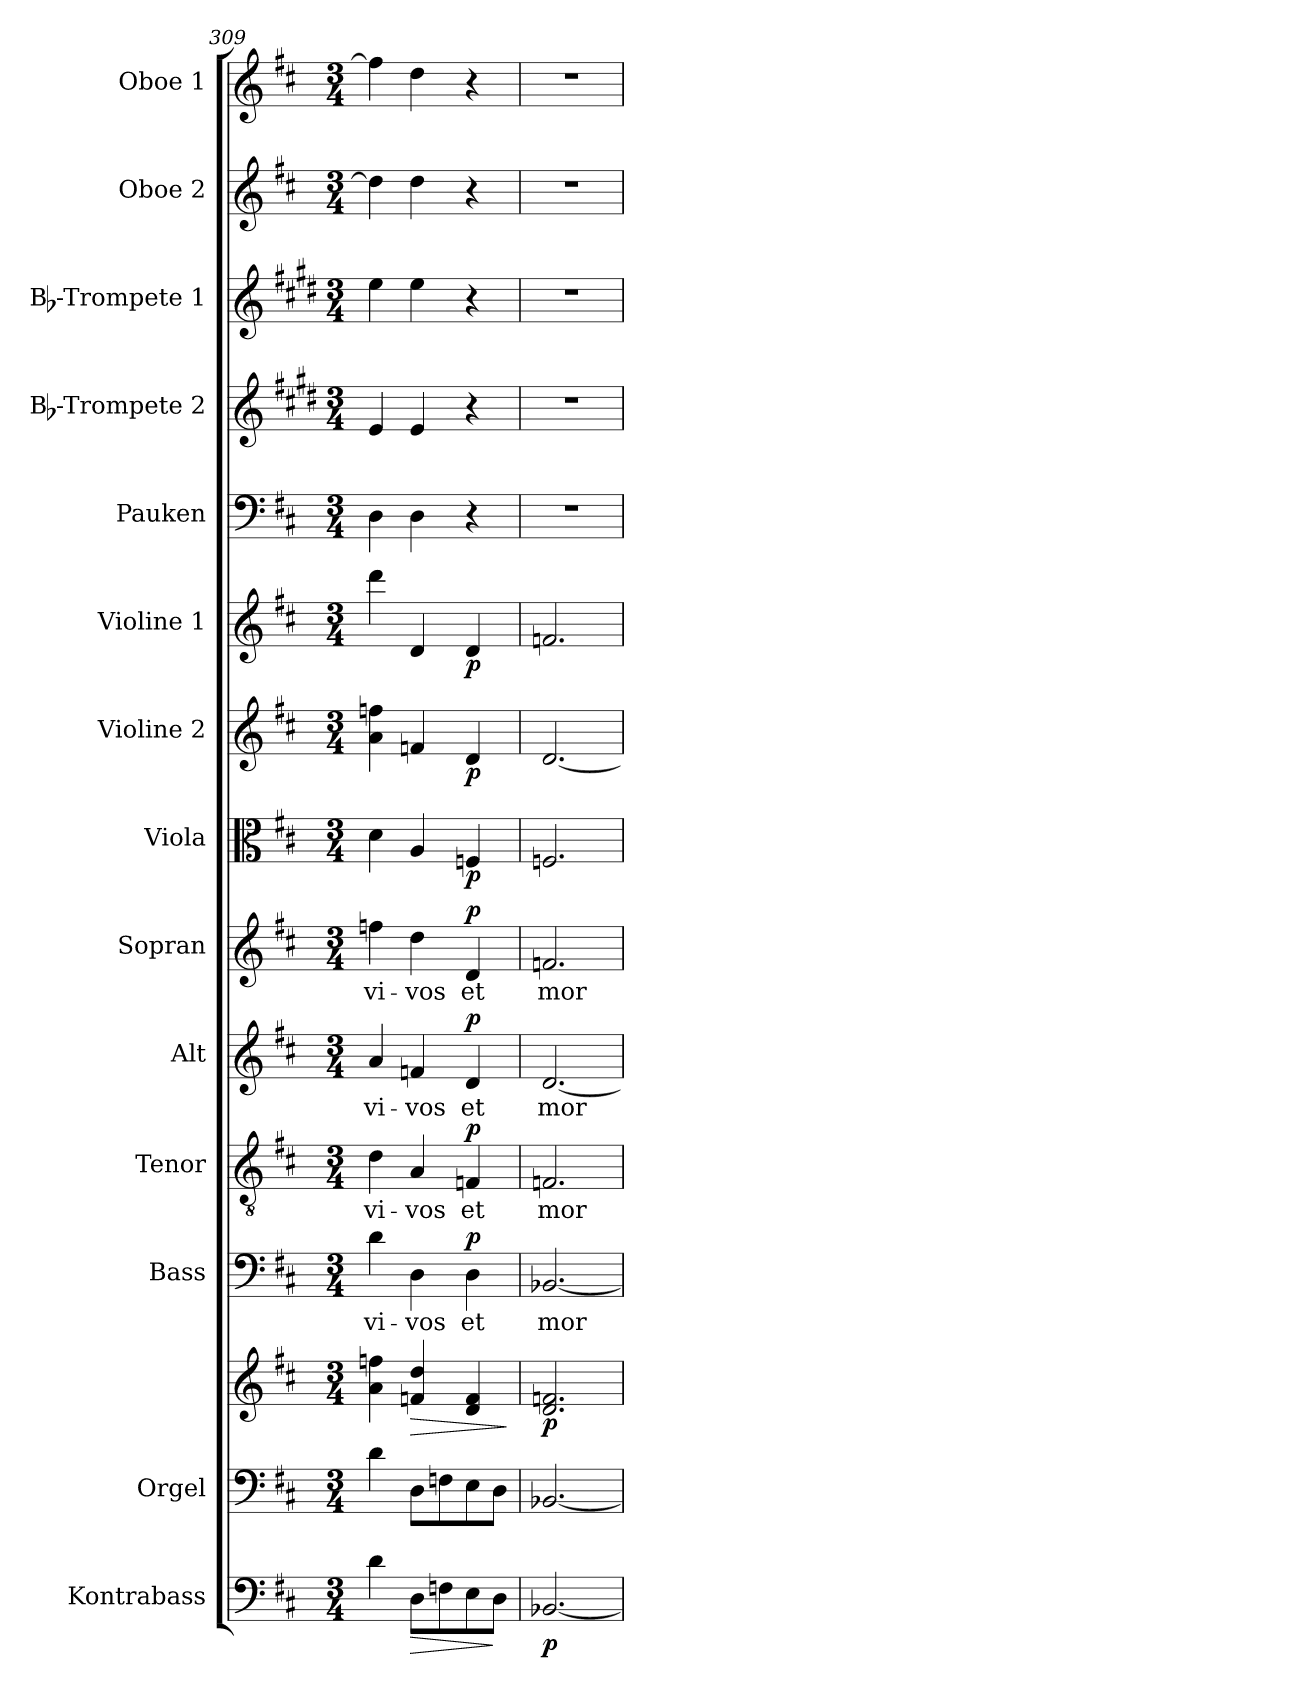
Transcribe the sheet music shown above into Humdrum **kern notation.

**kern	**dynam	**kern	**kern	**dynam	**kern	**text	**dynam	**kern	**text	**dynam	**kern	**text	**dynam	**kern	**text	**dynam	**kern	**dynam	**kern	**dynam	**kern	**dynam	**kern	**kern	**kern	**kern	**kern
*part14	*part14	*part13	*part13	*part13	*part12	*part12	*part12	*part11	*part11	*part11	*part10	*part10	*part10	*part9	*part9	*part9	*part8	*part8	*part7	*part7	*part6	*part6	*part5	*part4	*part3	*part2	*part1
*staff15	*staff15	*staff14	*staff13	*staff13/14	*staff12	*staff12	*staff12	*staff11	*staff11	*staff11	*staff10	*staff10	*staff10	*staff9	*staff9	*staff9	*staff8	*staff8	*staff7	*staff7	*staff6	*staff6	*staff5	*staff4	*staff3	*staff2	*staff1
*I"Kontrabass	*	*I"Orgel	*	*	*I"Bass	*	*	*I"Tenor	*	*	*I"Alt	*	*	*I"Sopran	*	*	*I"Viola	*	*I"Violine 2	*	*I"Violine 1	*	*I"Pauken	*I"Bb-Trompete 2	*I"Bb-Trompete 1	*I"Oboe 2	*I"Oboe 1
*I'Kb.	*	*I'Org.	*	*	*I'B.	*	*	*I'T.	*	*	*I'A.	*	*	*I'S.	*	*	*I'Vla.	*	*I'Vl. 2	*	*I'Vl. 1	*	*I'Pk.	*I'Bb Trp. 2	*I'Bb Trp. 1	*I'Ob. 2	*I'Ob. 1
*clefF4	*	*clefF4	*clefG2	*	*clefF4	*	*	*clefGv2	*	*	*clefG2	*	*	*clefG2	*	*	*clefC3	*	*clefG2	*	*clefG2	*	*clefF4	*clefG2	*clefG2	*clefG2	*clefG2
*ITrd7c12	*	*	*	*	*	*	*	*	*	*	*	*	*	*	*	*	*	*	*	*	*	*	*	*ITrd1c2	*ITrd1c2	*	*
*k[f#c#]	*	*k[f#c#]	*k[f#c#]	*	*k[f#c#]	*	*	*k[f#c#]	*	*	*k[f#c#]	*	*	*k[f#c#]	*	*	*k[f#c#]	*	*k[f#c#]	*	*k[f#c#]	*	*k[f#c#]	*k[f#c#]	*k[f#c#]	*k[f#c#]	*k[f#c#]
*D:	*	*D:	*D:	*	*D:	*	*	*D:	*	*	*D:	*	*	*D:	*	*	*D:	*	*D:	*	*D:	*	*D:	*D:	*D:	*D:	*D:
*M3/4	*	*M3/4	*M3/4	*	*M3/4	*	*	*M3/4	*	*	*M3/4	*	*	*M3/4	*	*	*M3/4	*	*M3/4	*	*M3/4	*	*M3/4	*M3/4	*M3/4	*M3/4	*M3/4
=309	=309	=309	=309	=309	=309	=309	=309	=309	=309	=309	=309	=309	=309	=309	=309	=309	=309	=309	=309	=309	=309	=309	=309	=309	=309	=309	=309
!	!	!	!	!	!	!LO:LY:b	!	!	!LO:LY:b	!	!	!LO:LY:b	!	!	!LO:LY:b	!	!	!	!	!	!	!	!	!	!	!	!
4D\	.	4d\	4a\ 4ffn\	.	4d\	vi-	.	4d\	vi-	.	4a/	vi-	.	4ffn\	vi-	.	4d\	.	4a\ 4ffn\	.	4ddd\	.	4D\	4d/	4dd\	4dd\]	4ff\]
!	!LO:HP:b	!	!	!LO:HP:b	!	!LO:LY:b	!	!	!LO:LY:b	!	!	!LO:LY:b	!	!	!LO:LY:b	!	!	!	!	!	!	!	!	!	!	!	!
8DD\L	>	8D\L	4fn/ 4dd/	>	4D\	-vos	.	4A/	-vos	.	4fn/	-vos	.	4dd\	-vos	.	4A/	.	4fn/	.	4d/	.	4D\	4d/	4dd\	4dd\	4dd\
8FFn\	.	8Fn\	.	.	.	.	.	.	.	.	.	.	.	.	.	.	.	.	.	.	.	.	.	.	.	.	.
!	!	!	!	!	!	!LO:LY:b	!LO:DY:a	!	!LO:LY:b	!LO:DY:a	!	!LO:LY:b	!LO:DY:a	!	!LO:LY:b	!LO:DY:a	!	!LO:DY:b	!	!LO:DY:b	!	!LO:DY:b	!	!	!	!	!
8EE\	.	8E\	4d/ 4f/	.	4D\	et	p	4Fn/	et	p	4d/	et	p	4d/	et	p	4Fn/	p	4d/	p	4d/	p	4r	4r	4r	4r	4r
8DD\J	]	8D\J	.	.	.	.	.	.	.	.	.	.	.	.	.	.	.	.	.	.	.	.	.	.	.	.	.
.	.	.	.	]	.	.	.	.	.	.	.	.	.	.	.	.	.	.	.	.	.	.	.	.	.	.	.
=310	=310	=310	=310	=310	=310	=310	=310	=310	=310	=310	=310	=310	=310	=310	=310	=310	=310	=310	=310	=310	=310	=310	=310	=310	=310	=310	=310
!	!LO:DY:b	!	!	!LO:DY:b	!	!LO:LY:b	!	!	!LO:LY:b	!	!	!LO:LY:b	!	!	!LO:LY:b	!	!	!	!	!	!	!	!	!	!	!	!
[2.BBB-X/	p	[2.BB-X/	2.d/ 2.fn/	p	[2.BB-X/	mor-	.	2.Fn/	mor-	.	[2.d/	mor-	.	2.fn/	mor-	.	2.Fn/	.	[2.d/	.	2.fn/	.	2.r	2.r	2.r	2.r	2.r
=	=	=	=	=	=	=	=	=	=	=	=	=	=	=	=	=	=	=	=	=	=	=	=	=	=	=	=
*-	*-	*-	*-	*-	*-	*-	*-	*-	*-	*-	*-	*-	*-	*-	*-	*-	*-	*-	*-	*-	*-	*-	*-	*-	*-	*-	*-
